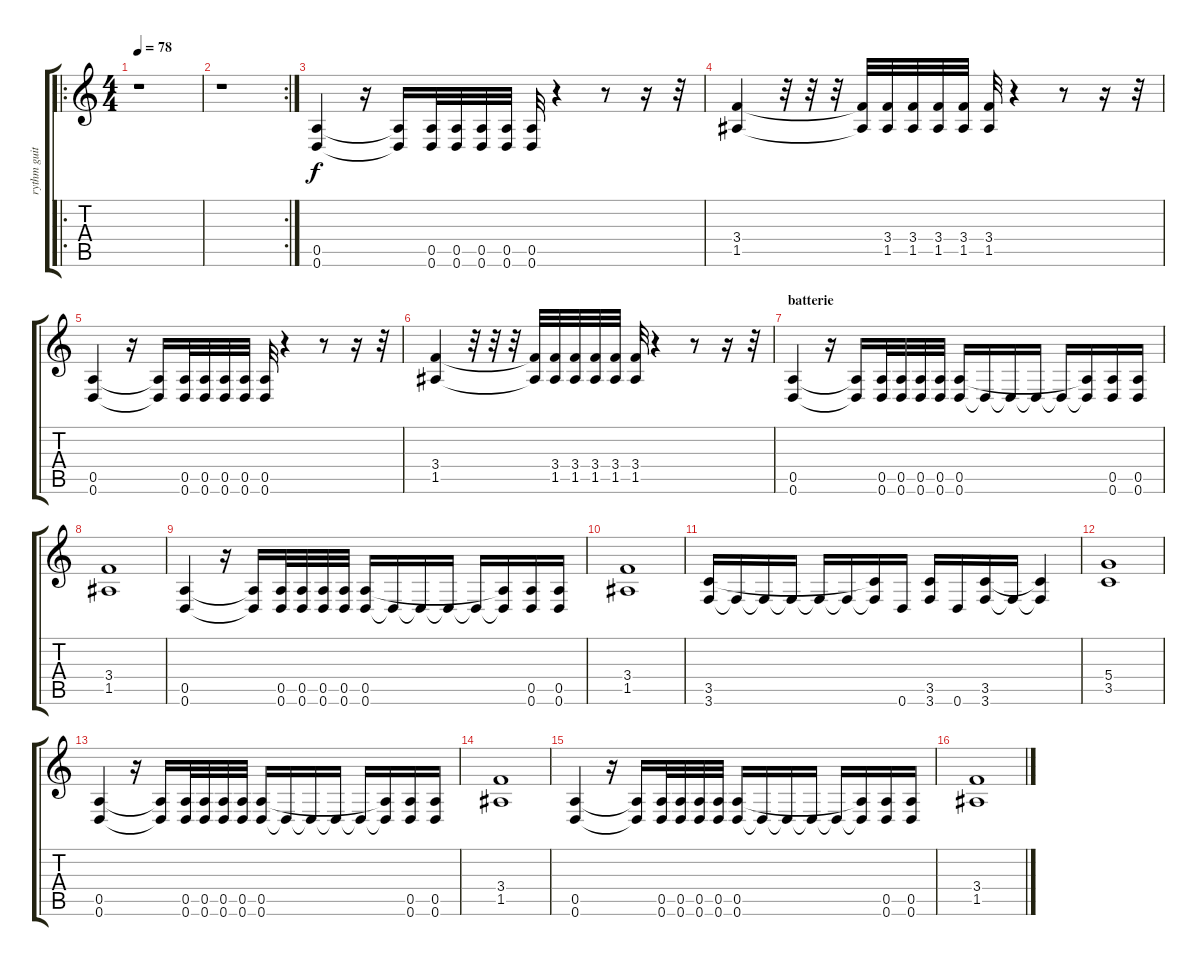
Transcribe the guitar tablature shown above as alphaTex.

\track ("rythm guitar" "rythm guit") {instrument distortionguitar}
\staff {score tabs}
\tuning (E4 B3 G3 D3 A2 D2) {hide}
\ro
\ts (4 4)
\tempo 78
\clef g2
\ks c
r.1{dy f instrument distortionguitar} |
\rc 2
r.1 |
(0.5 0.6).4 r.16 (0.5{t} 0.6{t}).16 (0.5 0.6).32 (0.5 0.6).32 (0.5 0.6).32 (0.5 0.6).32 (0.5 0.6).32 r.4 r.8 r.16 r.32 |
(3.4 1.5).4 r.32 r.32 r.32 (3.4{t} 1.5{t}).32 (3.4 1.5).32 (3.4 1.5).32 (3.4 1.5).32 (3.4 1.5).32 (3.4 1.5).32 r.4 r.8 r.16 r.32 |
(0.5 0.6).4 r.16 (0.5{t} 0.6{t}).16 (0.5 0.6).32 (0.5 0.6).32 (0.5 0.6).32 (0.5 0.6).32 (0.5 0.6).32 r.4 r.8 r.16 r.32 |
(3.4 1.5).4 r.32 r.32 r.32 (3.4{t} 1.5{t}).32 (3.4 1.5).32 (3.4 1.5).32 (3.4 1.5).32 (3.4 1.5).32 (3.4 1.5).32 r.4 r.8 r.16 r.32 |
\section ("" "batterie")
(0.5 0.6).4 r.16 (0.5{t} 0.6{t}).16 (0.5 0.6).32 (0.5 0.6).32 (0.5 0.6).32 (0.5 0.6).32 (0.5 0.6).16 0.6{t}.16 0.6{t}.16 0.6{t}.16 0.6{t}.16 (0.5{t} 0.6{t}).16 (0.5 0.6).16 (0.5 0.6).16 |
(3.4 1.5).1 |
(0.5 0.6).4 r.16 (0.5{t} 0.6{t}).16 (0.5 0.6).32 (0.5 0.6).32 (0.5 0.6).32 (0.5 0.6).32 (0.5 0.6).16 0.6{t}.16 0.6{t}.16 0.6{t}.16 0.6{t}.16 (0.5{t} 0.6{t}).16 (0.5 0.6).16 (0.5 0.6).16 |
(3.4 1.5).1 |
(3.5 3.6).16 3.6{t}.16 3.6{t}.16 3.6{t}.16 3.6{t}.16 3.6{t}.16 (3.5{t} 3.6{t}).16 0.6.16 (3.5 3.6).16 0.6.16 (3.5 3.6).16 3.6{t}.16 (3.5{t} 3.6{t}).4 |
(5.4 3.5).1 |
(0.5 0.6).4 r.16 (0.5{t} 0.6{t}).16 (0.5 0.6).32 (0.5 0.6).32 (0.5 0.6).32 (0.5 0.6).32 (0.5 0.6).16 0.6{t}.16 0.6{t}.16 0.6{t}.16 0.6{t}.16 (0.5{t} 0.6{t}).16 (0.5 0.6).16 (0.5 0.6).16 |
(3.4 1.5).1 |
(0.5 0.6).4 r.16 (0.5{t} 0.6{t}).16 (0.5 0.6).32 (0.5 0.6).32 (0.5 0.6).32 (0.5 0.6).32 (0.5 0.6).16 0.6{t}.16 0.6{t}.16 0.6{t}.16 0.6{t}.16 (0.5{t} 0.6{t}).16 (0.5 0.6).16 (0.5 0.6).16 |
(3.4 1.5).1
